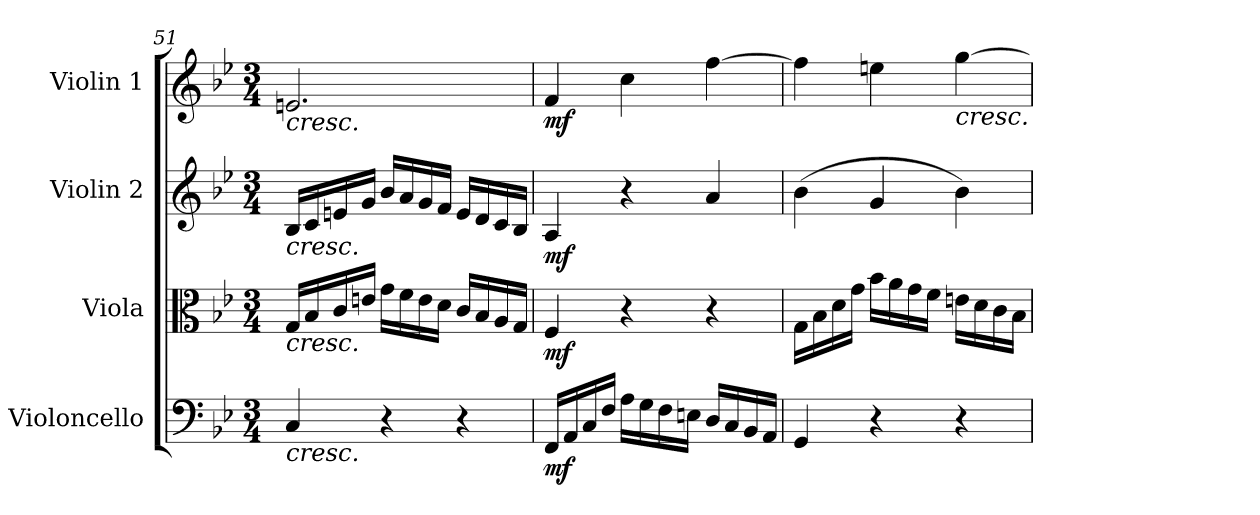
**kern	**dynam	**kern	**dynam	**kern	**dynam	**kern	**dynam
*part4	*part4	*part3	*part3	*part2	*part2	*part1	*part1
*staff4	*staff4	*staff3	*staff3	*staff2	*staff2	*staff1	*staff1
*I"Violoncello	*	*I"Viola	*	*I"Violin 2	*	*I"Violin 1	*
*I'Vc	*	*I'Vla	*	*I'Vln	*	*I'Vln	*
!!LO:LB:g=z
*clefF4	*	*clefC3	*	*clefG2	*	*clefG2	*
*k[b-e-]	*	*k[b-e-]	*	*k[b-e-]	*	*k[b-e-]	*
*M3/4	*	*M3/4	*	*M3/4	*	*M3/4	*
=51	=51	=51	=51	=51	=51	=51	=51
!	!	!	!	!	!	!LO:TX:b:i:t=cresc.	!
!	!	!	!	!LO:TX:b:i:t=cresc.	!	!	!
!	!	!LO:TX:b:i:t=cresc.	!	!	!	!	!
!LO:TX:b:i:t=cresc.	!	!	!	!	!	!	!
4C/	.	16G/LL	.	16B-/LL	.	2.en/	.
.	.	16B-/	.	16c/	.	.	.
.	.	16c/	.	16en/	.	.	.
.	.	16en/JJ	.	16g/JJ	.	.	.
4r	.	16g\LL	.	16b-/LL	.	.	.
.	.	16f\	.	16a/	.	.	.
.	.	16e\	.	16g/	.	.	.
.	.	16d\JJ	.	16f/JJ	.	.	.
4r	.	16c/LL	.	16e/LL	.	.	.
.	.	16B-/	.	16d/	.	.	.
.	.	16A/	.	16c/	.	.	.
.	.	16G/JJ	.	16B-/JJ	.	.	.
=52	=52	=52	=52	=52	=52	=52	=52
!	!LO:DY:b	!	!LO:DY:b	!	!LO:DY:b	!	!LO:DY:b
16FF/LL	mf	4F/	mf	4A/	mf	4f/	mf
16AA/	.	.	.	.	.	.	.
16C/	.	.	.	.	.	.	.
16F/JJ	.	.	.	.	.	.	.
16A\LL	.	4r	.	4r	.	4cc\	.
16G\	.	.	.	.	.	.	.
16F\	.	.	.	.	.	.	.
16En\JJ	.	.	.	.	.	.	.
16D/LL	.	4r	.	4a/	.	[4ff\	.
16C/	.	.	.	.	.	.	.
16BB-/	.	.	.	.	.	.	.
16AA/JJ	.	.	.	.	.	.	.
=53	=53	=53	=53	=53	=53	=53	=53
4GG/	.	16G\LL	.	(>4b-\	.	4ff\]	.
.	.	16B-\	.	.	.	.	.
.	.	16d\	.	.	.	.	.
.	.	16g\JJ	.	.	.	.	.
4r	.	16b-\LL	.	4g/	.	4een\	.
.	.	16a\	.	.	.	.	.
.	.	16g\	.	.	.	.	.
.	.	16f\JJ	.	.	.	.	.
!	!	!	!	!	!	!LO:TX:b:i:t=cresc.	!
4r	.	16en\LL	.	4b-\)	.	[4gg\	.
.	.	16d\	.	.	.	.	.
.	.	16c\	.	.	.	.	.
.	.	16B-\JJ	.	.	.	.	.
=	=	=	=	=	=	=	=
*-	*-	*-	*-	*-	*-	*-	*-
